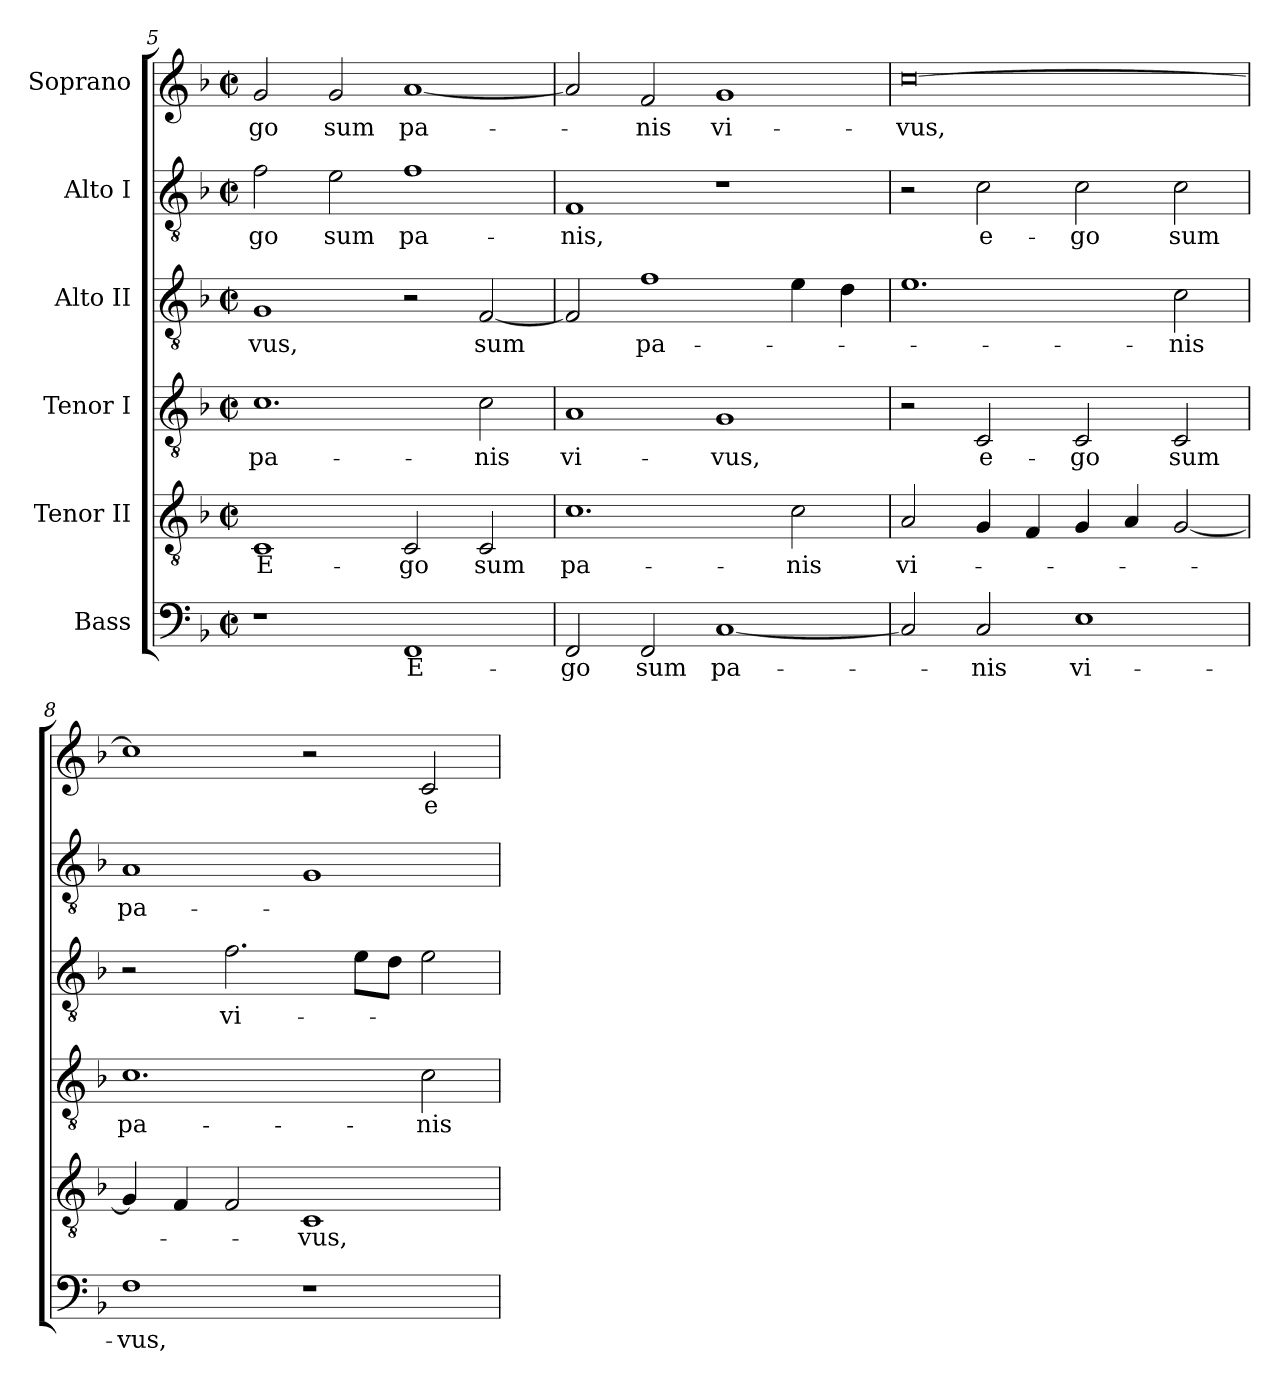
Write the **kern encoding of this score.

**kern	**text	**kern	**text	**kern	**text	**kern	**text	**kern	**text	**kern	**text
*part6	*part6	*part5	*part5	*part4	*part4	*part3	*part3	*part2	*part2	*part1	*part1
*staff6	*staff6	*staff5	*staff5	*staff4	*staff4	*staff3	*staff3	*staff2	*staff2	*staff1	*staff1
*I"Bass	*	*I"Tenor II	*	*I"Tenor I	*	*I"Alto II	*	*I"Alto I	*	*I"Soprano	*
!!LO:LB:g=z
*clefF4	*	*clefGv2	*	*clefGv2	*	*clefGv2	*	*clefGv2	*	*clefG2	*
*k[b-]	*	*k[b-]	*	*k[b-]	*	*k[b-]	*	*k[b-]	*	*k[b-]	*
*F:	*	*F:	*	*F:	*	*F:	*	*F:	*	*F:	*
*M2/2	*	*M2/2	*	*M2/2	*	*M2/2	*	*M2/2	*	*M2/2	*
*met(c|)	*	*met(c|)	*	*met(c|)	*	*met(c|)	*	*met(c|)	*	*met(c|)	*
=5	=5	=5	=5	=5	=5	=5	=5	=5	=5	=5	=5
!	!	!	!LO:LY:b:color=#000000	!	!	!	!	!	!	!	!
!	!	!	!	!	!LO:LY:b:color=#000000	!	!	!	!	!	!
!	!	!	!	!	!	!	!LO:LY:b:color=#000000	!	!	!	!
!	!	!	!	!	!	!	!	!	!LO:LY:b:color=#000000	!	!
!	!	!	!	!	!	!	!	!	!	!	!LO:LY:b:color=#000000
1r	.	1Ci	E-	1.ci	pa-	1Gi	-vus,	2fi\	-go	2gi/	-go
!	!	!	!	!	!	!	!	!	!LO:LY:b:color=#000000	!	!
!	!	!	!	!	!	!	!	!	!	!	!LO:LY:b:color=#000000
.	.	.	.	.	.	.	.	2ei\	sum	2gi/	sum
!	!LO:LY:b:color=#000000	!	!	!	!	!	!	!	!	!	!
!	!	!	!LO:LY:b:color=#000000	!	!	!	!	!	!	!	!
!	!	!	!	!	!	!	!	!	!LO:LY:b:color=#000000	!	!
!	!	!	!	!	!	!	!	!	!	!	!LO:LY:b:color=#000000
1FFi	E-	2Ci/	-go	.	.	2r	.	1fi	pa-	[<1ai	pa-
!	!	!	!LO:LY:b:color=#000000	!	!	!	!	!	!	!	!
!	!	!	!	!	!LO:LY:b:color=#000000	!	!	!	!	!	!
!	!	!	!	!	!	!	!LO:LY:b:color=#000000	!	!	!	!
.	.	2Ci/	sum	2ci\	-nis	[<2Fi/	sum	.	.	.	.
=6	=6	=6	=6	=6	=6	=6	=6	=6	=6	=6	=6
!	!LO:LY:b:color=#000000	!	!	!	!	!	!	!	!	!	!
!	!	!	!LO:LY:b:color=#000000	!	!	!	!	!	!	!	!
!	!	!	!	!	!LO:LY:b:color=#000000	!	!	!	!	!	!
!	!	!	!	!	!	!	!	!	!LO:LY:b:color=#000000	!	!
2FFi/	-go	1.ci	pa-	1Ai	vi-	2Fi/]	.	1Fi	-nis,	2ai/]	.
!	!LO:LY:b:color=#000000	!	!	!	!	!	!	!	!	!	!
!	!	!	!	!	!	!	!LO:LY:b:color=#000000	!	!	!	!
!	!	!	!	!	!	!	!	!	!	!	!LO:LY:b:color=#000000
2FFi/	sum	.	.	.	.	1fi	pa-	.	.	2fi/	-nis
!	!LO:LY:b:color=#000000	!	!	!	!	!	!	!	!	!	!
!	!	!	!	!	!LO:LY:b:color=#000000	!	!	!	!	!	!
!	!	!	!	!	!	!	!	!	!	!	!LO:LY:b:color=#000000
[<1Ci	pa-	.	.	1Gi	-vus,	.	.	1r	.	1gi	vi-
!	!	!	!LO:LY:b:color=#000000	!	!	!	!	!	!	!	!
.	.	2ci\	-nis	.	.	4ei\	.	.	.	.	.
.	.	.	.	.	.	4di\	.	.	.	.	.
=7	=7	=7	=7	=7	=7	=7	=7	=7	=7	=7	=7
!	!	!	!LO:LY:b:color=#000000	!	!	!	!	!	!	!	!
!	!	!	!	!	!	!	!	!	!	!	!LO:LY:b:color=#000000
2Ci/]	.	2Ai/	vi-	2r	.	1.ei	.	2r	.	[>0cci	-vus,
!	!LO:LY:b:color=#000000	!	!	!	!	!	!	!	!	!	!
!	!	!	!	!	!LO:LY:b:color=#000000	!	!	!	!	!	!
!	!	!	!	!	!	!	!	!	!LO:LY:b:color=#000000	!	!
2Ci/	-nis	4Gi/	.	2Ci/	e-	.	.	2ci\	e-	.	.
.	.	4Fi/	.	.	.	.	.	.	.	.	.
!	!LO:LY:b:color=#000000	!	!	!	!	!	!	!	!	!	!
!	!	!	!	!	!LO:LY:b:color=#000000	!	!	!	!	!	!
!	!	!	!	!	!	!	!	!	!LO:LY:b:color=#000000	!	!
1Ei	vi-	4Gi/	.	2Ci/	-go	.	.	2ci\	-go	.	.
.	.	4Ai/	.	.	.	.	.	.	.	.	.
!	!	!	!	!	!LO:LY:b:color=#000000	!	!	!	!	!	!
!	!	!	!	!	!	!	!LO:LY:b:color=#000000	!	!	!	!
!	!	!	!	!	!	!	!	!	!LO:LY:b:color=#000000	!	!
.	.	[<2Gi/	.	2Ci/	sum	2ci\	-nis	2ci\	sum	.	.
=8	=8	=8	=8	=8	=8	=8	=8	=8	=8	=8	=8
!	!LO:LY:b:color=#000000	!	!	!	!	!	!	!	!	!	!
!	!	!	!	!	!LO:LY:b:color=#000000	!	!	!	!	!	!
!	!	!	!	!	!	!	!	!	!LO:LY:b:color=#000000	!	!
1Fi	-vus,	4Gi/]	.	1.ci	pa-	2r	.	1Ai	pa-	1cci]	.
.	.	4Fi/	.	.	.	.	.	.	.	.	.
!	!	!	!	!	!	!	!LO:LY:b:color=#000000	!	!	!	!
.	.	2Fi/	.	.	.	2.fi\	vi-	.	.	.	.
!	!	!	!LO:LY:b:color=#000000	!	!	!	!	!	!	!	!
1r	.	1Ci	-vus,	.	.	.	.	1Gi	.	2r	.
.	.	.	.	.	.	8ei\L	.	.	.	.	.
.	.	.	.	.	.	8di\J	.	.	.	.	.
!	!	!	!	!	!LO:LY:b:color=#000000	!	!	!	!	!	!
!	!	!	!	!	!	!	!	!	!	!	!LO:LY:b:color=#000000
.	.	.	.	2ci\	-nis	2ei\	.	.	.	2ci/	e-
=	=	=	=	=	=	=	=	=	=	=	=
*-	*-	*-	*-	*-	*-	*-	*-	*-	*-	*-	*-
